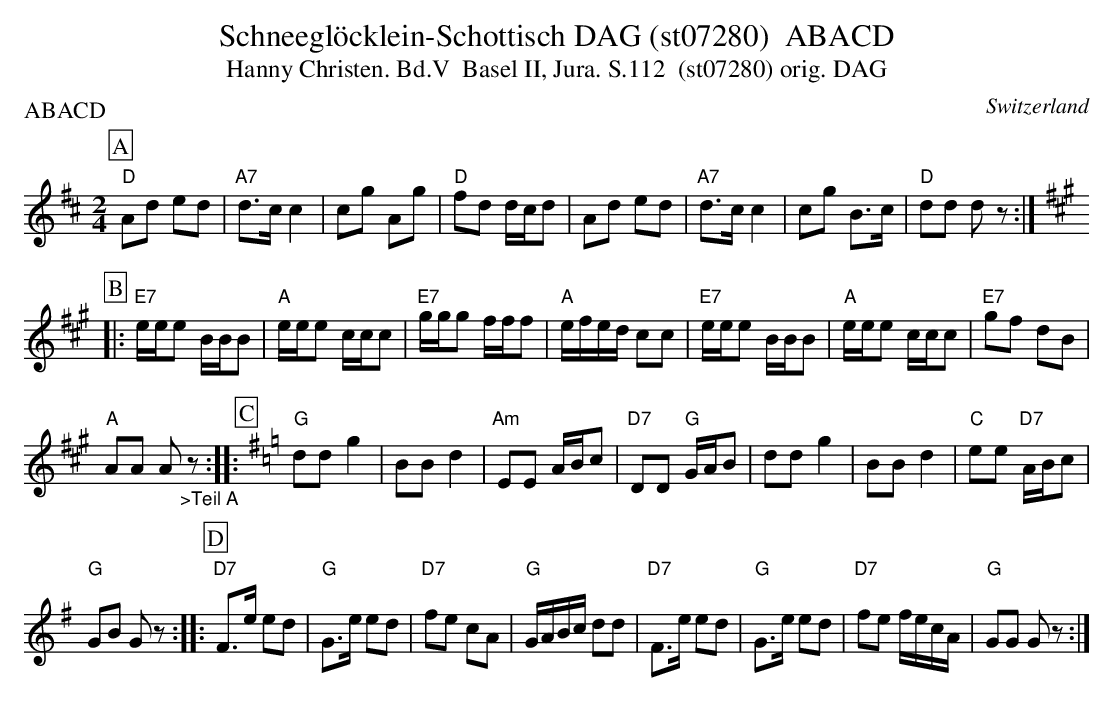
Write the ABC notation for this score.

X:1
T: Schneeglöcklein-Schottisch DAG (st07280)  ABACD
T:Hanny Christen. Bd.V  Basel II, Jura. S.112  (st07280) orig. DAG
P:ABACD
M:2/4
L:1/8
O:Switzerland
K:D major
[P:A] "D"Ad ed | "A7"d>cc2 | cg Ag | "D"fd d/c/d | Ad ed | "A7"d>cc2 | cg B>c | "D"dd dz :| [K:A]
[P:B] |: "E7"e/e/e B/B/B | "A"e/e/e c/c/c | "E7"g/g/g f/f/f | "A"e/f/e/d/ cc | "E7"e/e/e B/B/B | "A"e/e/e c/c/c | "E7"gf dB |
"A"AA A"_>Teil A"z  :: [P:C] [K:G] "G"ddg2 | BBd2 | "Am"EE A/B/c | "D7"DD "G"G/A/B | ddg2 | BBd2 | "C"ee "D7"A/B/c |
"G"GB Gz :: [P:D] "D7"F>e ed | "G"G>e ed | "D7"fe cA | "G"G/A/B/c/ dd | "D7"F>e ed | "G"G>e ed | "D7"fe f/e/c/A/ | "G"GG Gz :|
